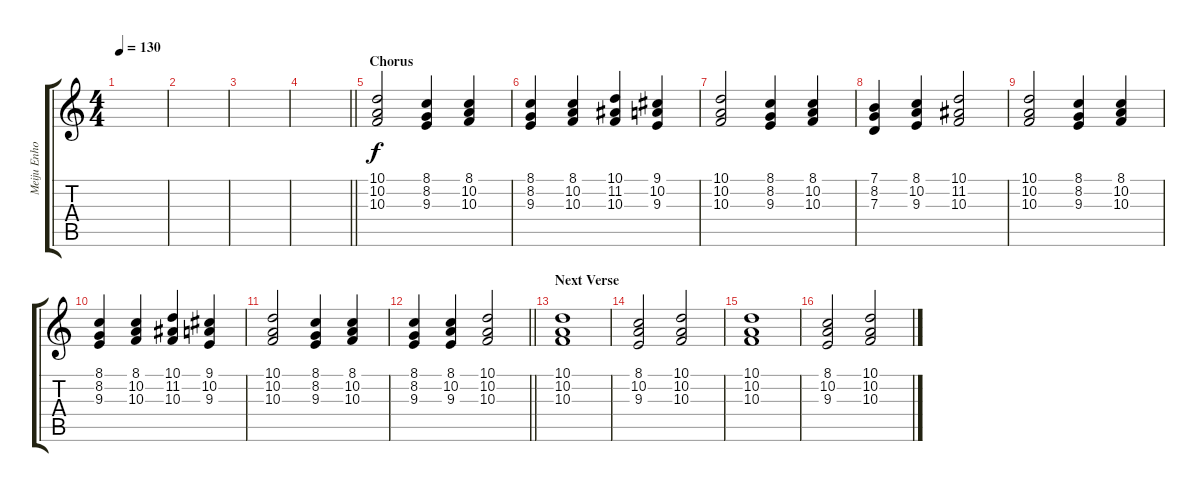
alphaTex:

\track ("Meiju Enho" "Meiju Enho") {instrument stringensemble1}
\staff {score tabs}
\tuning (E4 B3 G3 D3 A2 E2) {hide}
\ts (4 4)
\tempo 130
\clef g2
\ks c
|
|
|
\barLineRight lightlight
|
\section ("" "Chorus")
(10.1 10.2 10.3).2 (8.1 8.2 9.3).4 (8.1 10.2 10.3).4 |
(8.1 8.2 9.3).4 (8.1 10.2 10.3).4 (10.1 11.2 10.3).4 (9.1 10.2 9.3).4 |
(10.1 10.2 10.3).2 (8.1 8.2 9.3).4 (8.1 10.2 10.3).4 |
(7.1 8.2 7.3).4 (8.1 10.2 9.3).4 (10.1 11.2 10.3).2 |
(10.1 10.2 10.3).2 (8.1 8.2 9.3).4 (8.1 10.2 10.3).4 |
(8.1 8.2 9.3).4 (8.1 10.2 10.3).4 (10.1 11.2 10.3).4 (9.1 10.2 9.3).4 |
(10.1 10.2 10.3).2 (8.1 8.2 9.3).4 (8.1 10.2 10.3).4 |
\barLineRight lightlight
(8.1 8.2 9.3).4 (8.1 10.2 9.3).4 (10.1 10.2 10.3).2 |
\section ("" "Next Verse ")
(10.1 10.2 10.3).1 |
(8.1 10.2 9.3).2 (10.1 10.2 10.3).2 |
(10.1 10.2 10.3).1 |
(8.1 10.2 9.3).2 (10.1 10.2 10.3).2
